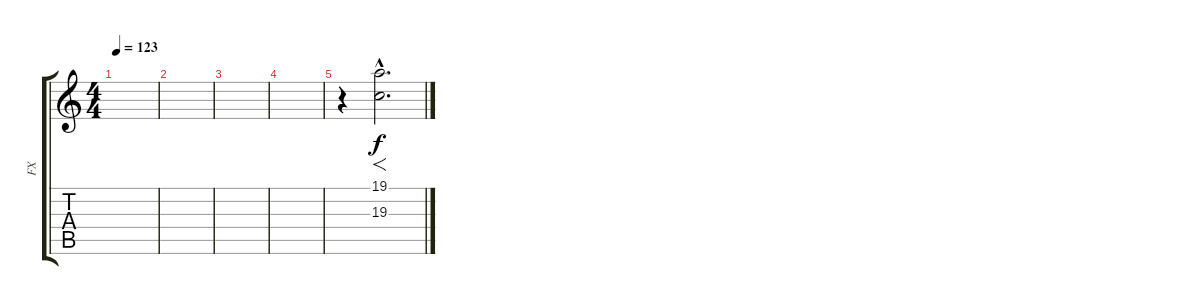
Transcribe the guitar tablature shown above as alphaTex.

\track ("FX" "FX") {instrument reversecymbal}
\staff {score tabs}
\tuning (D4 A3 F3 C3 G2 C2) {hide}
\ts (4 4)
\tempo 123
\clef g2
\ks c
|
|
|
|
r.4 (19.1{hac} 19.3{hac}).2{f d}
